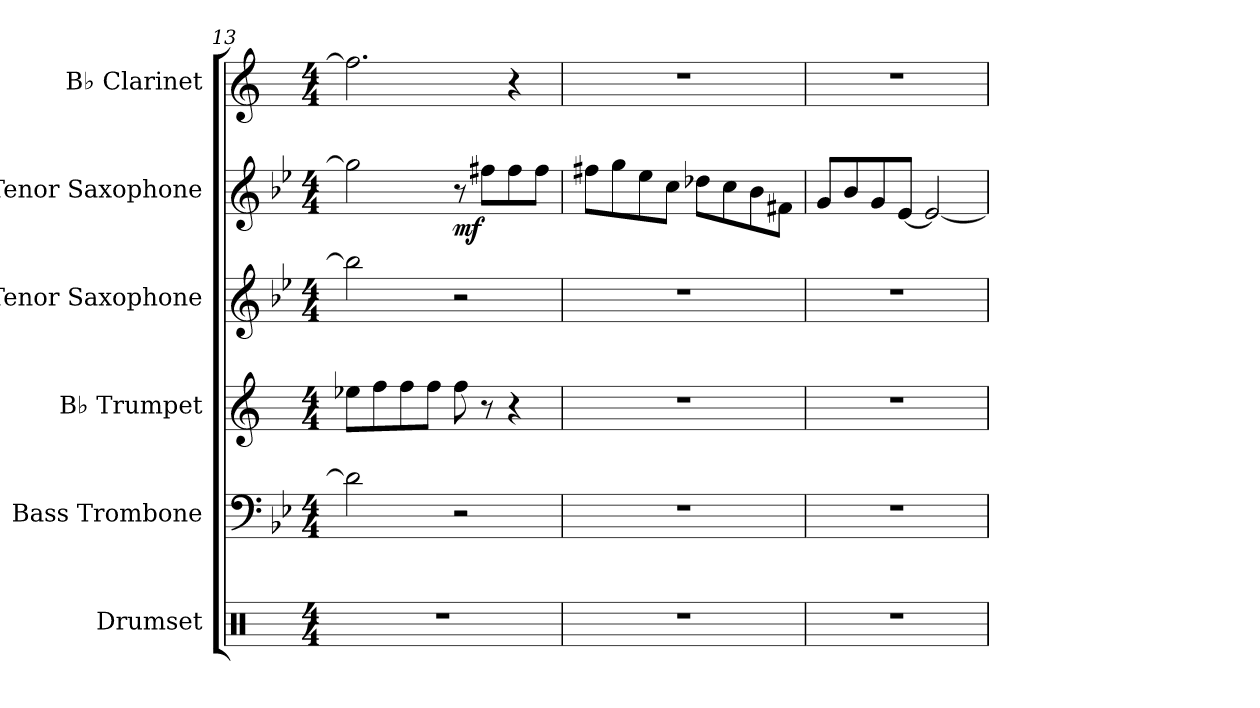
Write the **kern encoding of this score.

**kern	**kern	**kern	**kern	**kern	**dynam	**kern
*part6	*part5	*part4	*part3	*part2	*part2	*part1
*staff6	*staff5	*staff4	*staff3	*staff2	*staff2	*staff1
*I"Drumset	*I"Bass Trombone	*I"B♭ Trumpet	*I"Tenor Saxophone	*I"Tenor Saxophone	*	*I"B♭ Clarinet
*I'D. Set	*I'B. Tbn.	*I'B♭ Tpt.	*I'T. Sax.	*I'T. Sax.	*	*I'B♭ Cl.
*clefX	*clefF4	*clefG2	*clefG2	*clefG2	*	*clefG2
*	*	*ITrd1c2	*ITrd8c14	*ITrd8c14	*	*ITrd1c2
*k[]	*k[b-e-]	*k[b-e-]	*k[b-e-]	*k[b-e-]	*	*k[b-e-]
*M4/4	*M4/4	*M4/4	*M4/4	*M4/4	*	*M4/4
=13	=13	=13	=13	=13	=13	=13
1r	2d-\]	8dd-X\L	2b-\]	2g\]	.	2.ee-\]
.	.	8ee-\	.	.	.	.
.	.	8ee-\	.	.	.	.
.	.	8ee-\J	.	.	.	.
!	!	!	!	!	!LO:DY:b	!
.	2r	8ee-\	2r	8r	mf	.
.	.	8r	.	8f#X\L	.	.
.	.	4r	.	8f#\	.	4r
.	.	.	.	8f#\J	.	.
=14	=14	=14	=14	=14	=14	=14
1r	1r	1r	1r	8f#X\L	.	1r
.	.	.	.	8g\	.	.
.	.	.	.	8e-\	.	.
.	.	.	.	8c\J	.	.
.	.	.	.	8d-X\L	.	.
.	.	.	.	8c\	.	.
.	.	.	.	8B-\	.	.
.	.	.	.	8F#X\J	.	.
=15	=15	=15	=15	=15	=15	=15
1r	1r	1r	1r	8G/L	.	1r
.	.	.	.	8B-/	.	.
.	.	.	.	8G/	.	.
.	.	.	.	[8E-/J	.	.
.	.	.	.	2E-/_	.	.
=	=	=	=	=	=	=
*-	*-	*-	*-	*-	*-	*-
